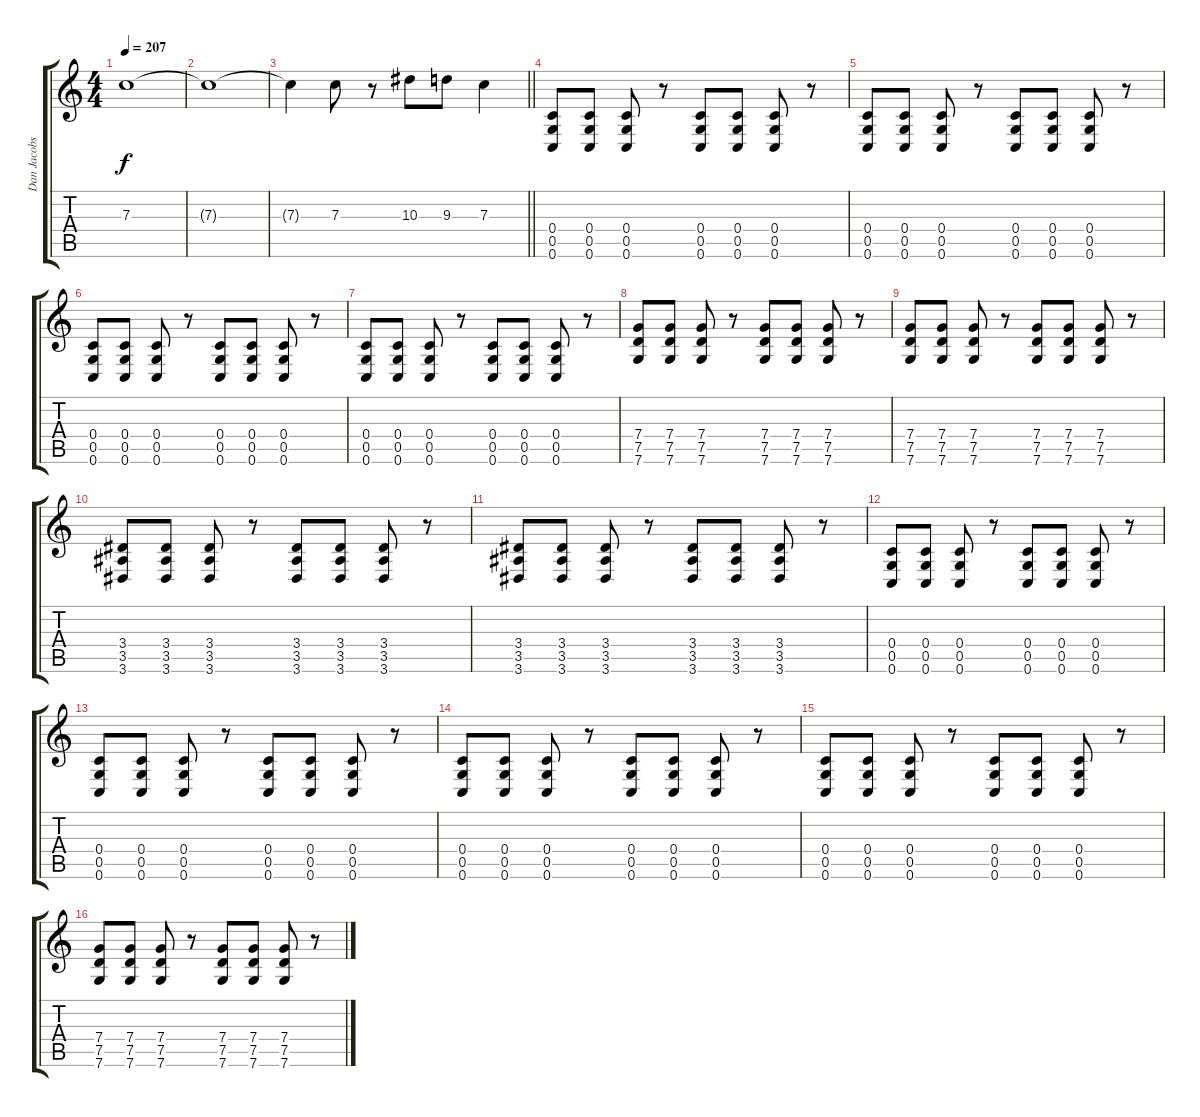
\track ("Dan Jacobs" "Dan Jacobs") {instrument distortionguitar}
\staff {score tabs}
\tuning (D4 A3 F3 C3 G2 C2) {hide}
\ts (4 4)
\tempo 207
\clef g2
\ks c
7.3{t}.1{dy f} |
7.3{t}.1 |
\barLineRight lightlight
7.3{t}.4 7.3.8 r.8 10.3.8 9.3.8 7.3.4 |
(0.4 0.5 0.6).8 (0.4 0.5 0.6).8 (0.4 0.5 0.6).8 r.8 (0.4 0.5 0.6).8 (0.4 0.5 0.6).8 (0.4 0.5 0.6).8 r.8 |
(0.4 0.5 0.6).8 (0.4 0.5 0.6).8 (0.4 0.5 0.6).8 r.8 (0.4 0.5 0.6).8 (0.4 0.5 0.6).8 (0.4 0.5 0.6).8 r.8 |
(0.4 0.5 0.6).8 (0.4 0.5 0.6).8 (0.4 0.5 0.6).8 r.8 (0.4 0.5 0.6).8 (0.4 0.5 0.6).8 (0.4 0.5 0.6).8 r.8 |
(0.4 0.5 0.6).8 (0.4 0.5 0.6).8 (0.4 0.5 0.6).8 r.8 (0.4 0.5 0.6).8 (0.4 0.5 0.6).8 (0.4 0.5 0.6).8 r.8 |
(7.4 7.5 7.6).8 (7.4 7.5 7.6).8 (7.4 7.5 7.6).8 r.8 (7.4 7.5 7.6).8 (7.4 7.5 7.6).8 (7.4 7.5 7.6).8 r.8 |
(7.4 7.5 7.6).8 (7.4 7.5 7.6).8 (7.4 7.5 7.6).8 r.8 (7.4 7.5 7.6).8 (7.4 7.5 7.6).8 (7.4 7.5 7.6).8 r.8 |
(3.4 3.5 3.6).8 (3.4 3.5 3.6).8 (3.4 3.5 3.6).8 r.8 (3.4 3.5 3.6).8 (3.4 3.5 3.6).8 (3.4 3.5 3.6).8 r.8 |
(3.4 3.5 3.6).8 (3.4 3.5 3.6).8 (3.4 3.5 3.6).8 r.8 (3.4 3.5 3.6).8 (3.4 3.5 3.6).8 (3.4 3.5 3.6).8 r.8 |
(0.4 0.5 0.6).8 (0.4 0.5 0.6).8 (0.4 0.5 0.6).8 r.8 (0.4 0.5 0.6).8 (0.4 0.5 0.6).8 (0.4 0.5 0.6).8 r.8 |
(0.4 0.5 0.6).8 (0.4 0.5 0.6).8 (0.4 0.5 0.6).8 r.8 (0.4 0.5 0.6).8 (0.4 0.5 0.6).8 (0.4 0.5 0.6).8 r.8 |
(0.4 0.5 0.6).8 (0.4 0.5 0.6).8 (0.4 0.5 0.6).8 r.8 (0.4 0.5 0.6).8 (0.4 0.5 0.6).8 (0.4 0.5 0.6).8 r.8 |
(0.4 0.5 0.6).8 (0.4 0.5 0.6).8 (0.4 0.5 0.6).8 r.8 (0.4 0.5 0.6).8 (0.4 0.5 0.6).8 (0.4 0.5 0.6).8 r.8 |
(7.4 7.5 7.6).8 (7.4 7.5 7.6).8 (7.4 7.5 7.6).8 r.8 (7.4 7.5 7.6).8 (7.4 7.5 7.6).8 (7.4 7.5 7.6).8 r.8
